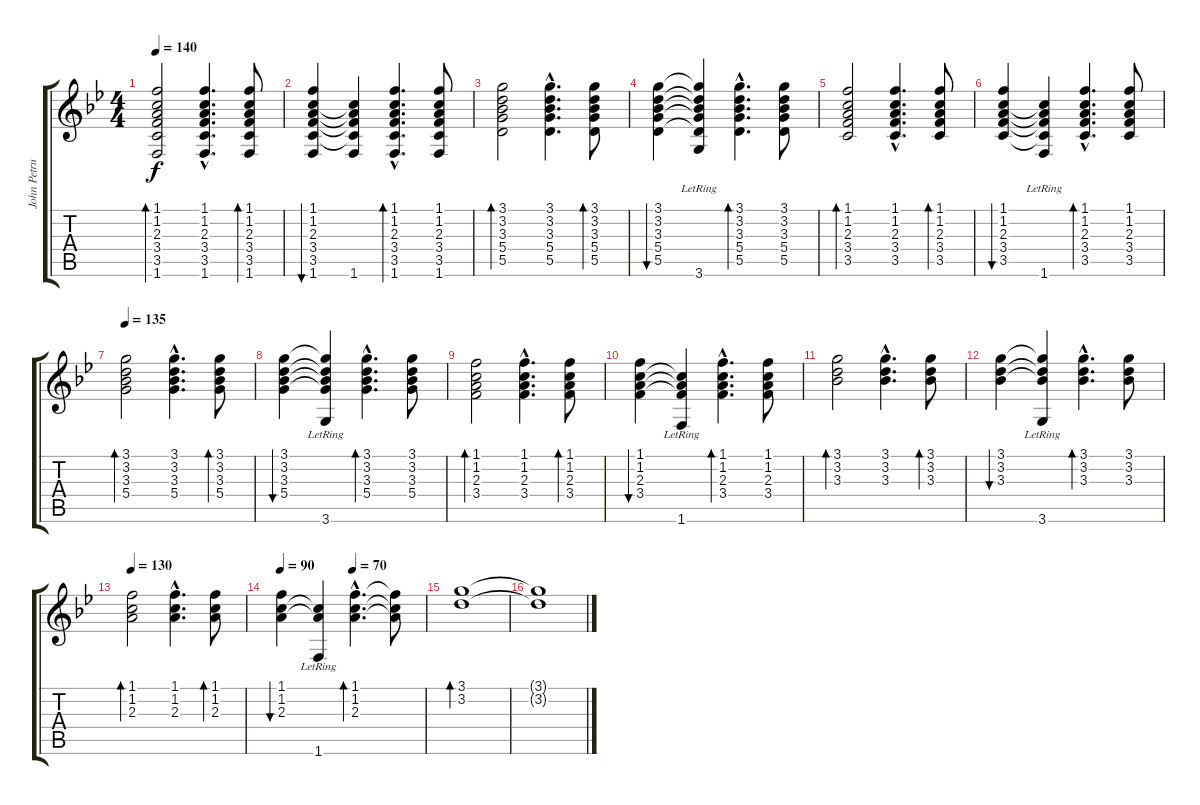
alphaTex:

\track ("John Petrucci Acoustic Guitar" "John Petru") {instrument acousticguitarnylon}
\staff {score tabs}
\tuning (E4 B3 G3 D3 A2 E2) {hide}
\ts (4 4)
\tempo 140
\clef g2
\ks bb
(1.1 1.2 2.3 3.4 3.5 1.6).2{bd 120 dy f} (1.1{hac} 1.2{hac} 2.3{hac} 3.4{hac} 3.5{hac} 1.6{hac}).4{d} (1.1 1.2 2.3 3.4 3.5 1.6).8{bd 60} |
(1.1 1.2 2.3 3.4 3.5 1.6).4{bu 60} (1.2{t} 2.3{t} 3.4{t} 3.5{t} 1.6).4 (1.1{hac} 1.2{hac} 2.3{hac} 3.4{hac} 3.5{hac} 1.6{hac}).4{d bd 60} (1.1 1.2 2.3 3.4 3.5 1.6).8 |
(3.1 3.2 3.3 5.4 5.5).2{bd 120} (3.1{hac} 3.2{hac} 3.3{hac} 5.4{hac} 5.5{hac}).4{d} (3.1 3.2 3.3 5.4 5.5).8{bd 60} |
(3.1 3.2 3.3 5.4 5.5).4{bu 60} (3.1{t} 3.2{t} 3.3{t} 5.4{t} 5.5{t} 3.6{lr}).4 (3.1{hac} 3.2{hac} 3.3{hac} 5.4{hac} 5.5{hac}).4{d bd 60} (3.1 3.2 3.3 5.4 5.5).8 |
(1.1 1.2 2.3 3.4 3.5).2{bd 120} (1.1{hac} 1.2{hac} 2.3{hac} 3.4{hac} 3.5{hac}).4{d} (1.1 1.2 2.3 3.4 3.5).8{bd 60} |
(1.1 1.2 2.3 3.4 3.5).4{bu 60} (1.2{t} 2.3{t} 3.4{t} 3.5{t} 1.6{lr}).4 (1.1{hac} 1.2{hac} 2.3{hac} 3.4{hac} 3.5{hac}).4{d bd 60} (1.1 1.2 2.3 3.4 3.5).8 |
\tempo 135
(3.1 3.2 3.3 5.4).2{bd 120} (3.1{hac} 3.2{hac} 3.3{hac} 5.4{hac}).4{d} (3.1 3.2 3.3 5.4).8{bd 60} |
(3.1 3.2 3.3 5.4).4{bu 60} (3.1{t} 3.2{t} 3.3{t} 5.4{t} 3.6{lr}).4 (3.1{hac} 3.2{hac} 3.3{hac} 5.4{hac}).4{d bd 60} (3.1 3.2 3.3 5.4).8 |
(1.1 1.2 2.3 3.4).2{bd 120} (1.1{hac} 1.2{hac} 2.3{hac} 3.4{hac}).4{d} (1.1 1.2 2.3 3.4).8{bd 60} |
(1.1 1.2 2.3 3.4).4{bu 60} (1.2{t} 2.3{t} 3.4{t} 1.6{lr}).4 (1.1{hac} 1.2{hac} 2.3{hac} 3.4{hac}).4{d bd 60} (1.1 1.2 2.3 3.4).8 |
(3.1 3.2 3.3).2{bd 120} (3.1{hac} 3.2{hac} 3.3{hac}).4{d} (3.1 3.2 3.3).8{bd 60} |
(3.1 3.2 3.3).4{bu 60} (3.1{t} 3.2{t} 3.3{t} 3.6{lr}).4 (3.1{hac} 3.2{hac} 3.3{hac}).4{d bd 60} (3.1 3.2 3.3).8 |
\tempo 130
(1.1 1.2 2.3).2{bd 120} (1.1{hac} 1.2{hac} 2.3{hac}).4{d} (1.1 1.2 2.3).8{bd 60} |
\tempo 90
\tempo (70 0.5)
(1.1 1.2 2.3).4{bu 60} (1.2{t} 2.3{t} 1.6{lr}).4 (1.1{hac} 1.2{hac} 2.3{hac}).4{d bd 60} (1.1{t} 1.2{t} 2.3{t}).8 |
(3.1 3.2).1{bd 60} |
(3.1{t} 3.2{t}).1
